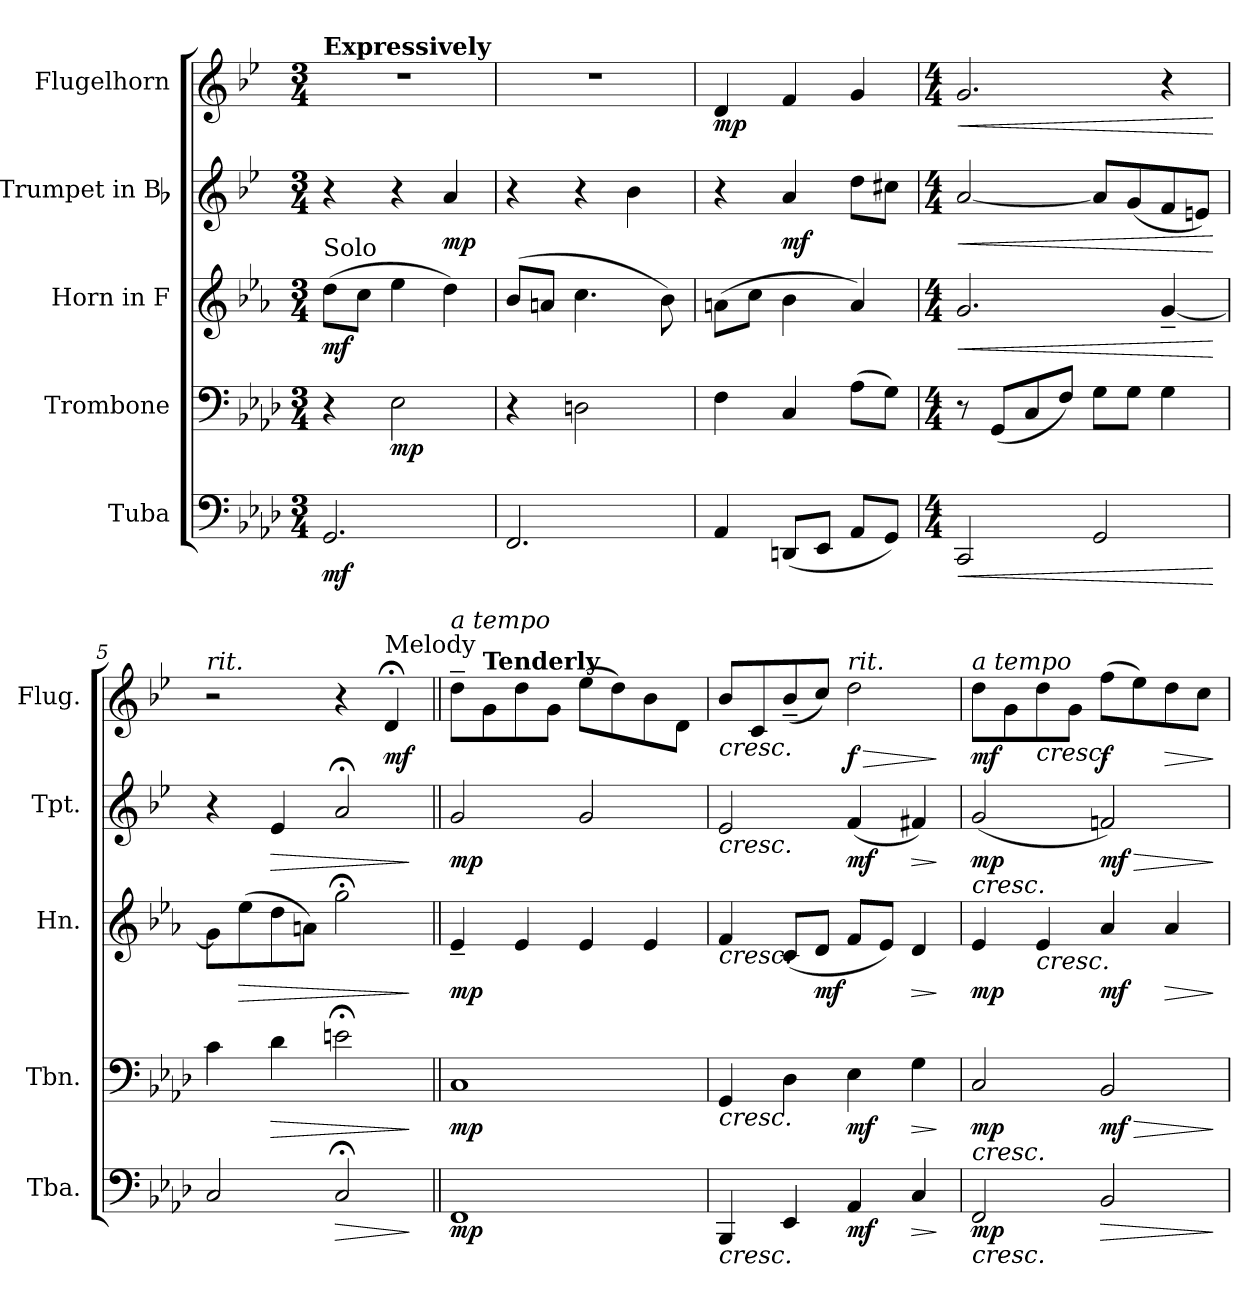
**kern	**dynam	**kern	**dynam	**kern	**dynam	**kern	**dynam	**kern	**dynam
*part5	*part5	*part4	*part4	*part3	*part3	*part2	*part2	*part1	*part1
*staff5	*staff5	*staff4	*staff4	*staff3	*staff3	*staff2	*staff2	*staff1	*staff1
*I"Tuba	*	*I"Trombone	*	*I"Horn in F	*	*I"Trumpet in Bb	*	*I"Flugelhorn	*
*I'Tba.	*	*I'Tbn.	*	*I'Hn.	*	*I'Tpt.	*	*I'Flug.	*
*clefF4	*	*clefF4	*	*clefG2	*	*clefG2	*	*clefG2	*
*	*	*	*	*ITrd4c7	*	*ITrd1c2	*	*ITrd1c2	*
*k[b-e-a-d-]	*	*k[b-e-a-d-]	*	*k[b-e-a-d-]	*	*k[b-e-a-d-]	*	*k[b-e-a-d-]	*
*M3/4	*	*M3/4	*	*M3/4	*	*M3/4	*	*M3/4	*
*MM50	*	*MM50	*	*MM50	*	*MM50	*	*MM50	*
=1	=1	=1	=1	=1	=1	=1	=1	=1	=1
!	!	!	!	!	!	!	!	!LO:TX:a:B:t=Expressively	!
!	!	!	!	!LO:TX:a:t=Solo	!	!	!	!	!
!	!LO:DY:b	!	!	!	!LO:DY:b	!	!	!	!
2.GG/	mf	4r	.	(8g\L	mf	4r	.	2.r	.
.	.	.	.	8f\J	.	.	.	.	.
!	!	!	!LO:DY:b	!	!	!	!	!	!
.	.	2E-\	mp	4a-\	.	4r	.	.	.
!	!	!	!	!	!	!	!LO:DY:b	!	!
.	.	.	.	4g\)	.	4g/	mp	.	.
=2	=2	=2	=2	=2	=2	=2	=2	=2	=2
2.FF/	.	4r	.	(8e-/L	.	4r	.	2.r	.
.	.	.	.	8dn/J	.	.	.	.	.
.	.	2Dn\	.	4.f\	.	4r	.	.	.
.	.	.	.	.	.	4a-\	.	.	.
.	.	.	.	8e-\)	.	.	.	.	.
=3	=3	=3	=3	=3	=3	=3	=3	=3	=3
!	!	!	!	!	!	!	!	!	!LO:DY:b
4AA-/	.	4F\	.	(8dn\L	.	4r	.	4c/	mp
.	.	.	.	8f\J	.	.	.	.	.
!	!	!	!	!	!	!	!LO:DY:b	!	!
(8DDn/L	.	4C/	.	4e-\	.	4g/	mf	4e-/	.
8EE-/J	.	.	.	.	.	.	.	.	.
8AA-/L	.	(8A-\L	.	4d/)	.	8cc\L	.	4f/	.
8GG/J)	.	8G\J)	.	.	.	8bn\J	.	.	.
=4	=4	=4	=4	=4	=4	=4	=4	=4	=4
*M4/4	*	*M4/4	*	*M4/4	*	*M4/4	*	*M4/4	*
!	!LO:HP:b	!	!	!	!LO:HP:b	!	!LO:HP:b	!	!LO:HP:b
2CC/	<	8r	.	2.c/	<	[2g/	<	2.f/	<
.	.	(8GG/L	.	.	.	.	.	.	.
.	.	8C/	.	.	.	.	.	.	.
.	.	8F/J)	.	.	.	.	.	.	.
2GG/	.	8G\L	.	.	.	8g/L]	.	.	.
.	.	8G\J	.	.	.	(8f/	.	.	.
.	.	4G\	.	[4c~/	.	8e-/	.	4r	.
.	.	.	.	.	.	8dn/J)	.	.	.
.	[	.	.	.	[	.	[	.	[
!!LO:LB:g=z
=5	=5	=5	=5	=5	=5	=5	=5	=5	=5
*	*	*	*	*	*	*	*	*MM38	*
!	!	!	!	!	!	!	!	!LO:TX:a:i:t=rit.	!
2C/	.	4c\	.	8c\L]	.	4r	.	2r	.
!	!	!	!	!	!LO:HP:b	!	!	!	!
.	.	.	.	(8a-\	>	.	.	.	.
!	!	!	!LO:HP:b	!	!	!	!LO:HP:b	!	!
.	.	4d-\	>	8g\	.	4d-/	>	.	.
.	.	.	.	8dn\J)	.	.	.	.	.
!	!LO:HP:b	!	!	!	!	!	!	!	!
2C;</	>	2en;<\	.	2cc;<\	.	2g;</	.	4r	.
!	!	!	!	!	!	!	!	!LO:TX:a:t=Melody	!
!	!	!	!	!	!	!	!	!	!LO:DY:b
.	.	.	.	.	.	.	.	4c;</	mf
.	]	.	]	.	]	.	]	.	.
=6||	=6||	=6||	=6||	=6||	=6||	=6||	=6||	=6||	=6||
!!LO:REH:place=s1:a:B:fs=19.9975:t=A
*	*	*	*	*	*	*	*	*MM50	*
!	!	!	!	!	!	!	!	!LO:TX:a:i:t=a tempo	!
!	!LO:DY:b	!	!LO:DY:b	!	!LO:DY:b	!	!LO:DY:b	!	!
1FF	mp	1C	mp	4A-~/	mp	2f/	mp	8cc~\L	.
!	!	!	!	!	!	!	!	!LO:TX:a:B:t=Tenderly	!
.	.	.	.	.	.	.	.	8f\	.
.	.	.	.	4A-/	.	.	.	8cc\	.
.	.	.	.	.	.	.	.	8f\J	.
.	.	.	.	4A-/	.	2f/	.	(8dd-\L	.
.	.	.	.	.	.	.	.	8cc\)	.
.	.	.	.	4A-/	.	.	.	8a-\	.
.	.	.	.	.	.	.	.	8c\J	.
=7	=7	=7	=7	=7	=7	=7	=7	=7	=7
!	!LO:HP:b	!	!LO:HP:b	!	!LO:HP:b	!	!LO:HP:b	!	!LO:HP:b
4BBB-/	<	4GG/	<	4B-/	<	2d-/	<	8a-/L	<
.	.	.	.	.	.	.	.	8B-/	.
4EE-/	.	4D-\	.	(8F/L	.	.	.	(8a-~/	.
!	!	!	!	!	!LO:DY:b	!	!	!	!
.	.	.	.	8G/J	mf	.	.	8b-/J)	.
*	*	*	*	*	*	*	*	*MM44	*
!	!	!	!	!	!	!	!	!LO:TX:a:i:t=rit.	!
!	!LO:DY:b	!	!LO:DY:b	!	!	!	!LO:DY:b	!	!LO:HP:b
!	!	!	!	!	!	!	!	!	!LO:DY:n=1:b
4AA-/	mf	4E-\	mf	8B-/L	.	(4e-/	mf	2cc\	> f
.	.	.	.	8A-/J)	.	.	.	.	.
!	!LO:HP:b	!	!LO:HP:b	!	!LO:HP:b	!	!LO:HP:b	!	!
4C/	>	4G\	>	4G/	>	4en/)	>	.	.
.	[ ]	.	[ ]	.	[ ]	.	[ ]	.	[ ]
=8	=8	=8	=8	=8	=8	=8	=8	=8	=8
*	*	*	*	*	*	*	*	*MM50	*
!	!	!	!	!	!	!	!	!LO:TX:a:i:t=a tempo	!
!	!LO:HP:b	!	!LO:HP:b	!	!	!	!LO:HP:b	!	!
!	!LO:DY:n=1:b	!	!LO:DY:n=1:b	!	!LO:DY:b	!	!LO:DY:n=1:b	!	!LO:DY:b
2FF/	< mp	2C/	< mp	4A-/	mp	(2f/	< mp	8cc\L	mf
.	.	.	.	.	.	.	.	8f\	.
!	!	!	!	!	!LO:HP:b	!	!	!	!LO:HP:b
.	.	.	.	4A-/	<	.	.	8cc\	<
.	.	.	.	.	.	.	.	8f\J	.
!	!LO:HP:b	!	!LO:HP:b	!	!	!	!LO:HP:b	!	!
!	!	!	!LO:DY:n=2:b	!	!LO:DY:b	!	!LO:DY:n=2:b	!	!LO:DY:b
2BB-/	>	2BB-/	> mf	4d-/	mf	2e-X/)	> mf	(8ee-\L	f
.	.	.	.	.	.	.	.	8dd-\)	.
!	!	!	!	!	!LO:HP:b	!	!	!	!LO:HP:b
.	.	.	.	4d-/	>	.	.	8cc\	>
.	.	.	.	.	.	.	.	8b-\J	.
.	[ ]	.	[ ]	.	[ ]	.	[ ]	.	[ ]
=	=	=	=	=	=	=	=	=	=
*-	*-	*-	*-	*-	*-	*-	*-	*-	*-
